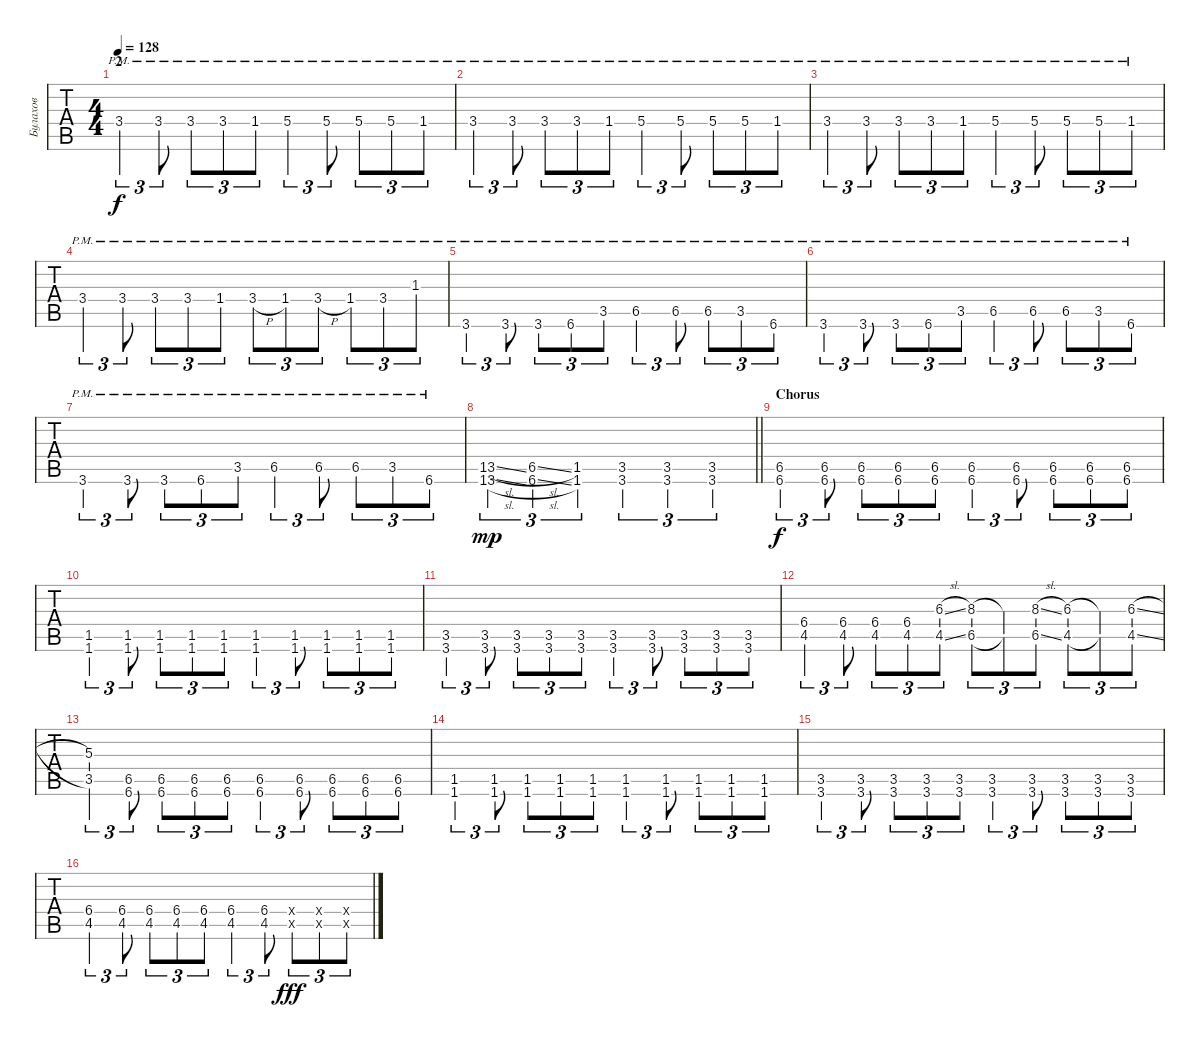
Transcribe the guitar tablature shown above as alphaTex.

\track ("Булахов" "Булахов") {instrument overdrivenguitar}
\staff {tabs}
\tuning (E4 B3 G3 D3 A2 D2) {hide}
\ts (4 4)
\section ("" "2")
\tempo 128
\clef g2
\ks c
3.4{pm}.4{tu (3 2) dy f} 3.4{pm}.8{tu (3 2)} 3.4{pm}.8{tu (3 2)} 3.4{pm}.8{tu (3 2)} 1.4{pm}.8{tu (3 2)} 5.4{pm}.4{tu (3 2)} 5.4{pm}.8{tu (3 2)} 5.4{pm}.8{tu (3 2)} 5.4{pm}.8{tu (3 2)} 1.4{pm}.8{tu (3 2)} |
3.4{pm}.4{tu (3 2)} 3.4{pm}.8{tu (3 2)} 3.4{pm}.8{tu (3 2)} 3.4{pm}.8{tu (3 2)} 1.4{pm}.8{tu (3 2)} 5.4{pm}.4{tu (3 2)} 5.4{pm}.8{tu (3 2)} 5.4{pm}.8{tu (3 2)} 5.4{pm}.8{tu (3 2)} 1.4{pm}.8{tu (3 2)} |
3.4{pm}.4{tu (3 2)} 3.4{pm}.8{tu (3 2)} 3.4{pm}.8{tu (3 2)} 3.4{pm}.8{tu (3 2)} 1.4{pm}.8{tu (3 2)} 5.4{pm}.4{tu (3 2)} 5.4{pm}.8{tu (3 2)} 5.4{pm}.8{tu (3 2)} 5.4{pm}.8{tu (3 2)} 1.4{pm}.8{tu (3 2)} |
3.4{pm}.4{tu (3 2)} 3.4{pm}.8{tu (3 2)} 3.4{pm}.8{tu (3 2)} 3.4{pm}.8{tu (3 2)} 1.4{pm}.8{tu (3 2)} 3.4{h pm}.8{tu (3 2)} 1.4{pm}.8{tu (3 2)} 3.4{h pm}.8{tu (3 2)} 1.4{pm}.8{tu (3 2)} 3.4{pm}.8{tu (3 2)} 1.3{pm}.8{tu (3 2)} |
3.6{pm}.4{tu (3 2)} 3.6{pm}.8{tu (3 2)} 3.6{pm}.8{tu (3 2)} 6.6{pm}.8{tu (3 2)} 3.5{pm}.8{tu (3 2)} 6.5{pm}.4{tu (3 2)} 6.5{pm}.8{tu (3 2)} 6.5{pm}.8{tu (3 2)} 3.5{pm}.8{tu (3 2)} 6.6{pm}.8{tu (3 2)} |
3.6{pm}.4{tu (3 2)} 3.6{pm}.8{tu (3 2)} 3.6{pm}.8{tu (3 2)} 6.6{pm}.8{tu (3 2)} 3.5{pm}.8{tu (3 2)} 6.5{pm}.4{tu (3 2)} 6.5{pm}.8{tu (3 2)} 6.5{pm}.8{tu (3 2)} 3.5{pm}.8{tu (3 2)} 6.6{pm}.8{tu (3 2)} |
3.6{pm}.4{tu (3 2)} 3.6{pm}.8{tu (3 2)} 3.6{pm}.8{tu (3 2)} 6.6{pm}.8{tu (3 2)} 3.5{pm}.8{tu (3 2)} 6.5{pm}.4{tu (3 2)} 6.5{pm}.8{tu (3 2)} 6.5{pm}.8{tu (3 2)} 3.5{pm}.8{tu (3 2)} 6.6{pm}.8{tu (3 2)} |
\barLineRight lightlight
(13.5{sl} 13.6{sl}).4{tu (3 2) dy mp} (6.5{sl} 6.6{sl}).4{tu (3 2)} (1.5 1.6).4{tu (3 2)} (3.5 3.6).4{tu (3 2)} (3.5 3.6).4{tu (3 2)} (3.5 3.6).4{tu (3 2)} |
\section ("" "Chorus")
(6.5 6.6).4{tu (3 2) dy f} (6.5 6.6).8{tu (3 2)} (6.5 6.6).8{tu (3 2)} (6.5 6.6).8{tu (3 2)} (6.5 6.6).8{tu (3 2)} (6.5 6.6).4{tu (3 2)} (6.5 6.6).8{tu (3 2)} (6.5 6.6).8{tu (3 2)} (6.5 6.6).8{tu (3 2)} (6.5 6.6).8{tu (3 2)} |
(1.5 1.6).4{tu (3 2)} (1.5 1.6).8{tu (3 2)} (1.5 1.6).8{tu (3 2)} (1.5 1.6).8{tu (3 2)} (1.5 1.6).8{tu (3 2)} (1.5 1.6).4{tu (3 2)} (1.5 1.6).8{tu (3 2)} (1.5 1.6).8{tu (3 2)} (1.5 1.6).8{tu (3 2)} (1.5 1.6).8{tu (3 2)} |
(3.5 3.6).4{tu (3 2)} (3.5 3.6).8{tu (3 2)} (3.5 3.6).8{tu (3 2)} (3.5 3.6).8{tu (3 2)} (3.5 3.6).8{tu (3 2)} (3.5 3.6).4{tu (3 2)} (3.5 3.6).8{tu (3 2)} (3.5 3.6).8{tu (3 2)} (3.5 3.6).8{tu (3 2)} (3.5 3.6).8{tu (3 2)} |
(6.4 4.5).4{tu (3 2)} (6.4 4.5).8{tu (3 2)} (6.4 4.5).8{tu (3 2)} (6.4 4.5).8{tu (3 2)} (6.3{sl} 4.5{sl}).8{tu (3 2)} (8.3 6.5).8{tu (3 2)} (8.3{t} 6.5{t}).8{tu (3 2)} (8.3{sl} 6.5{sl}).8{tu (3 2)} (6.3 4.5).8{tu (3 2)} (6.3{t} 4.5{t}).8{tu (3 2)} (6.3{sl} 4.5{sl}).8{tu (3 2)} |
(5.3 3.5).4{tu (3 2)} (6.5 6.6).8{tu (3 2)} (6.5 6.6).8{tu (3 2)} (6.5 6.6).8{tu (3 2)} (6.5 6.6).8{tu (3 2)} (6.5 6.6).4{tu (3 2)} (6.5 6.6).8{tu (3 2)} (6.5 6.6).8{tu (3 2)} (6.5 6.6).8{tu (3 2)} (6.5 6.6).8{tu (3 2)} |
(1.5 1.6).4{tu (3 2)} (1.5 1.6).8{tu (3 2)} (1.5 1.6).8{tu (3 2)} (1.5 1.6).8{tu (3 2)} (1.5 1.6).8{tu (3 2)} (1.5 1.6).4{tu (3 2)} (1.5 1.6).8{tu (3 2)} (1.5 1.6).8{tu (3 2)} (1.5 1.6).8{tu (3 2)} (1.5 1.6).8{tu (3 2)} |
(3.5 3.6).4{tu (3 2)} (3.5 3.6).8{tu (3 2)} (3.5 3.6).8{tu (3 2)} (3.5 3.6).8{tu (3 2)} (3.5 3.6).8{tu (3 2)} (3.5 3.6).4{tu (3 2)} (3.5 3.6).8{tu (3 2)} (3.5 3.6).8{tu (3 2)} (3.5 3.6).8{tu (3 2)} (3.5 3.6).8{tu (3 2)} |
(6.4 4.5).4{tu (3 2)} (6.4 4.5).8{tu (3 2)} (6.4 4.5).8{tu (3 2)} (6.4 4.5).8{tu (3 2)} (6.4 4.5).8{tu (3 2)} (6.4 4.5).4{tu (3 2)} (6.4 4.5).8{tu (3 2)} (0.4{x} 4.5{x}).8{tu (3 2) dy fff} (0.4{x} 0.5{x}).8{tu (3 2)} (0.4{x} 0.5{x}).8{tu (3 2)}
